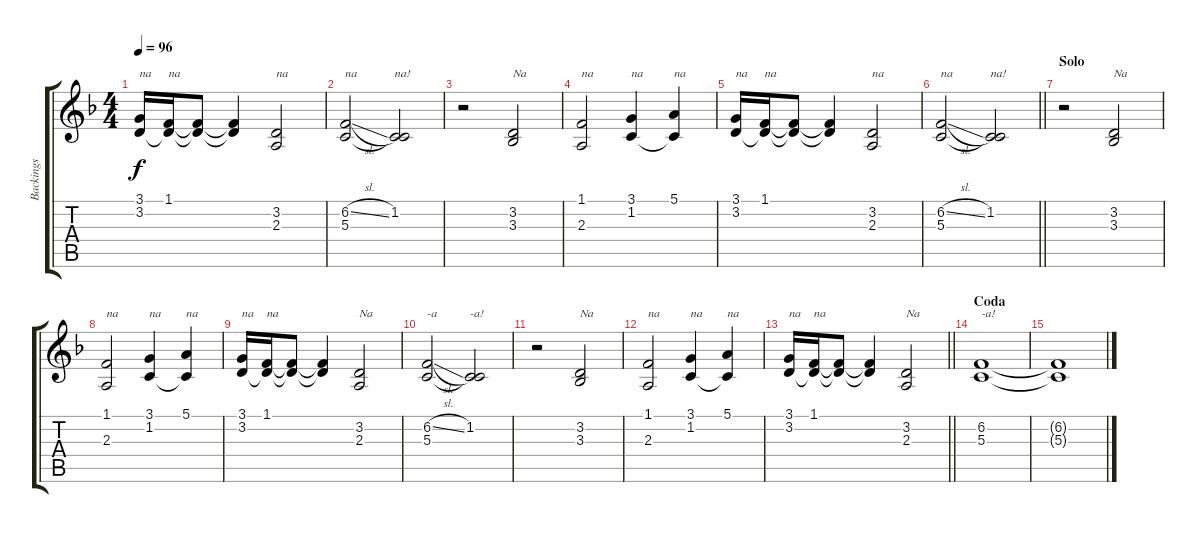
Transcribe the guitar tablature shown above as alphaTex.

\track ("Backings" "Backings") {instrument choiraahs}
\staff {score tabs}
\tuning (E4 B3 G3 D3 A2 E2) {hide}
\ts (4 4)
\tempo 96
\clef g2
\ks dminor
(3.1 3.2).16{txt "na" dy f} (1.1 3.2{t}).16{txt "na"} (1.1{t} 3.2{t}).8 (1.1{t} 3.2{t}).4 (3.2 2.3).2{txt "na"} |
(6.2{sl} 5.3).2{txt "na"} (1.2 5.3{t}).2{txt "na!"} |
r.2 (3.2 3.3).2{txt "Na"} |
(1.1 2.3).2{txt "na"} (3.1 1.2).4{txt "na"} (5.1 1.2{t}).4{txt "na"} |
(3.1 3.2).16{txt "na"} (1.1 3.2{t}).16{txt "na"} (1.1{t} 3.2{t}).8 (1.1{t} 3.2{t}).4 (3.2 2.3).2{txt "na"} |
\barLineRight lightlight
(6.2{sl} 5.3).2{txt "na"} (1.2 5.3{t}).2{txt "na!"} |
\section ("" "Solo")
r.2 (3.2 3.3).2{txt "Na"} |
(1.1 2.3).2{txt "na"} (3.1 1.2).4{txt "na"} (5.1 1.2{t}).4{txt "na"} |
(3.1 3.2).16{txt "na"} (1.1 3.2{t}).16{txt "na"} (1.1{t} 3.2{t}).8 (1.1{t} 3.2{t}).4 (3.2 2.3).2{txt "Na"} |
(6.2{sl} 5.3).2{txt "-a"} (1.2 5.3{t}).2{txt "-a!"} |
r.2 (3.2 3.3).2{txt "Na"} |
(1.1 2.3).2{txt "na"} (3.1 1.2).4{txt "na"} (5.1 1.2{t}).4{txt "na"} |
\barLineRight lightlight
(3.1 3.2).16{txt "na"} (1.1 3.2{t}).16{txt "na"} (1.1{t} 3.2{t}).8 (1.1{t} 3.2{t}).4 (3.2 2.3).2{txt "Na"} |
\section ("" "Coda")
(6.2 5.3).1{txt "-a!"} |
(6.2{t} 5.3{t}).1{volume 0}
